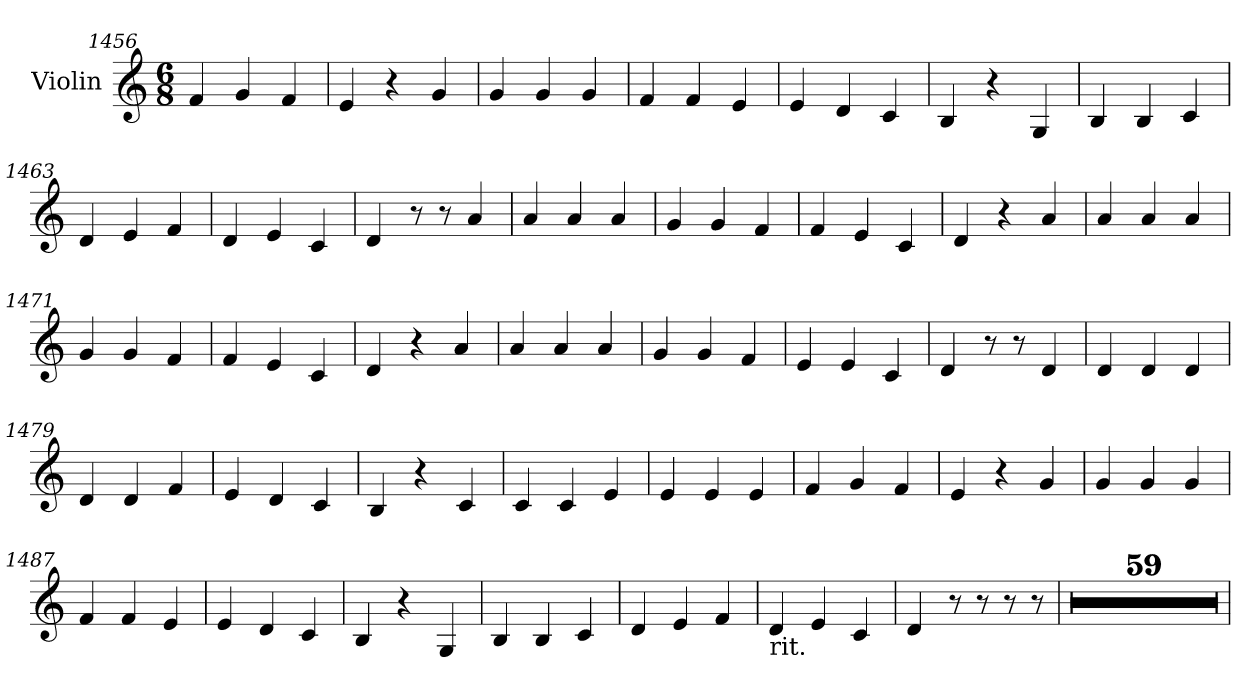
**kern
*part1
*staff1
*I"Violin
*clefG2
*k[]
*C:
*M6/8
=1456
4f/
4g/
4f/
=1457
4e/
4r
4g/
!!LO:PB:g=z
=1458
4g/
4g/
4g/
!!LO:PB:g=z
=1459
4f/
4f/
4e/
=1460
4e/
4d/
4c/
=1461
4B/
4r
4G/
=1462
4B/
4B/
4c/
=1463
4d/
4e/
4f/
=1464
4d/
4e/
4c/
!!LO:PB:g=z
=1465
4d/
8r
8r
4a/
=1466
4a/
4a/
4a/
=1467
4g/
4g/
4f/
=1468
4f/
4e/
4c/
=1469
4d/
4r
4a/
=1470
4a/
4a/
4a/
=1471
4g/
4g/
4f/
!!LO:LB:g=z
=1472
4f/
4e/
4c/
=1473
4d/
4r
4a/
=1474
4a/
4a/
4a/
=1475
4g/
4g/
4f/
=1476
4e/
4e/
4c/
=1477
4d/
8r
8r
4d/
=1478
4d/
4d/
4d/
!!LO:LB:g=z
=1479
4d/
4d/
4f/
=1480
4e/
4d/
4c/
=1481
4B/
4r
4c/
=1482
4c/
4c/
4e/
=1483
4e/
4e/
4e/
=1484
4f/
4g/
4f/
=1485
4e/
4r
4g/
!!LO:LB:g=z
=1486
4g/
4g/
4g/
=1487
4f/
4f/
4e/
=1488
4e/
4d/
4c/
=1489
4B/
4r
4G/
=1490
4B/
4B/
4c/
=1491
4d/
4e/
4f/
=1492
!LO:TX:b:t=rit.
4d/
4e/
4c/
!!LO:LB:g=z
=1493
4d/
8r
8r
8r
8r
=1494
2.r
=1495
2.r
=1496
2.r
=1497
2.r
=1498
2.r
=1499
2.r
=1500
2.r
!!LO:LB:g=z
=1501
2.r
=1502
2.r
=1503
2.r
=1504
2.r
=1505
2.r
=1506
2.r
=1507
2.r
=1508
2.r
!!LO:LB:g=z
=1509
2.r
=1510
2.r
=1511
2.r
=1512
2.r
=1513
2.r
=1514
2.r
=1515
2.r
=1516
2.r
!!LO:LB:g=z
=1517
2.r
=1518
2.r
=1519
2.r
=1520
2.r
=1521
2.r
=1522
2.r
=1523
2.r
=1524
2.r
!!LO:PB:g=z
=1525
2.r
=1526
2.r
=1527
2.r
=1528
2.r
=1529
2.r
=1530
2.r
=1531
2.r
=1532
2.r
!!LO:LB:g=z
=1533
2.r
=1534
2.r
=1535
2.r
=1536
2.r
=1537
2.r
=1538
2.r
=1539
2.r
=1540
2.r
!!LO:LB:g=z
=1541
2.r
=1542
2.r
=1543
2.r
=1544
2.r
=1545
2.r
=1546
2.r
=1547
2.r
=1548
2.r
!!LO:LB:g=z
=1549
2.r
=1550
2.r
=1551
2.r
=1552
2.r
=
*-
